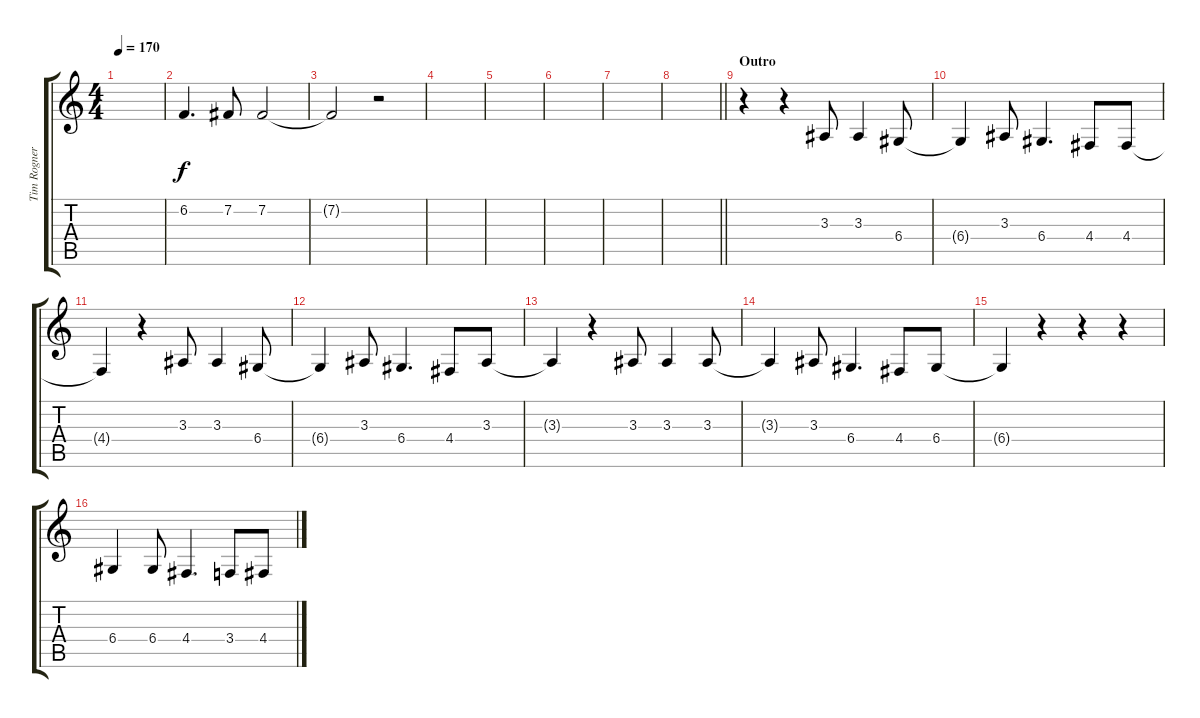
\track ("Tim Rogner - Back Vocals" "Tim Rogner") {instrument tenorsax}
\staff {score tabs}
\tuning (E4 B3 G3 D3 A2 E2) {hide}
\ts (4 4)
\tempo 170
\clef g2
\ks c
|
6.2.4{d} 7.2.8 7.2.2 |
7.2{t}.2 r.2 |
|
|
|
|
\barLineRight lightlight
|
\section ("" "Outro")
r.4{volume 16} r.4 3.3.8 3.3.4 6.4.8 |
6.4{t}.4 3.3.8 6.4.4{d} 4.4.8 4.4.8 |
4.4{t}.4 r.4 3.3.8 3.3.4 6.4.8 |
6.4{t}.4 3.3.8 6.4.4{d} 4.4.8 3.3.8 |
3.3{t}.4 r.4 3.3.8 3.3.4 3.3.8 |
3.3{t}.4 3.3.8 6.4.4{d} 4.4.8 6.4.8 |
6.4{t}.4 r.4 r.4 r.4 |
6.4.4 6.4.8 4.4.4{d} 3.4.8 4.4.8
